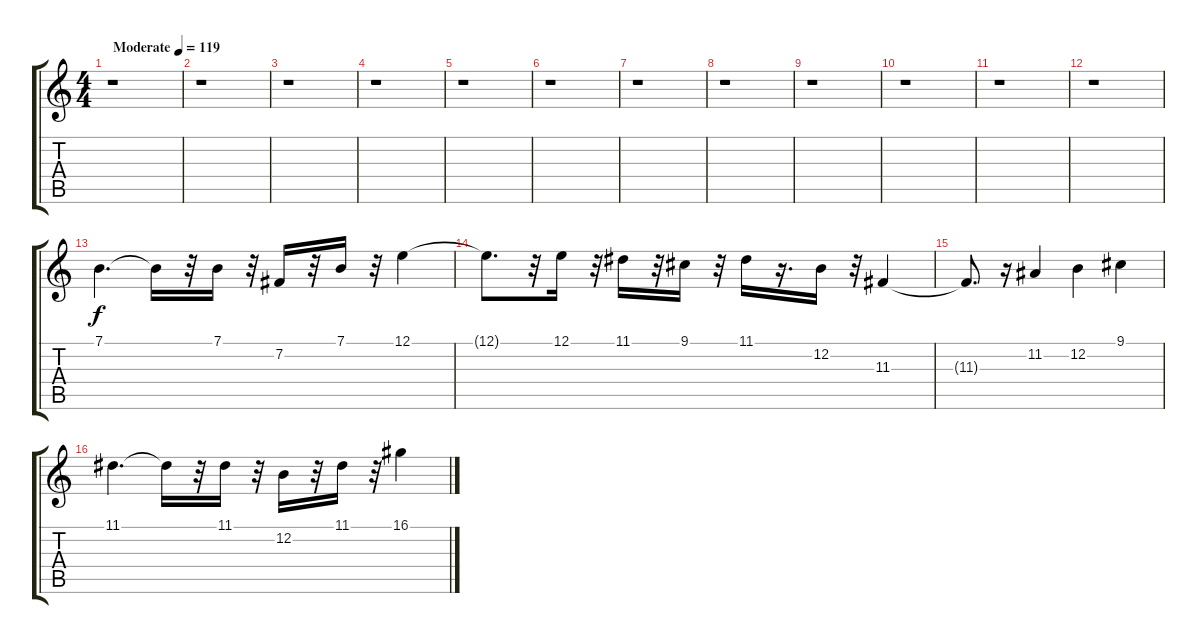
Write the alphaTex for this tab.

\track "" {instrument englishhorn}
\staff {score tabs}
\tuning (E4 B3 G3 D3 A2 E2) {hide}
\ts (4 4)
\tempo (119 "Moderate")
\clef g2
\ks c
r.1{dy f instrument englishhorn} |
r.1 |
r.1 |
r.1 |
r.1 |
r.1 |
r.1 |
r.1 |
r.1 |
r.1 |
r.1 |
r.1 |
7.1.4{d} 7.1{t}.16 r.32 7.1.16 r.32 7.2.16 r.32 7.1.16 r.32 12.1.4 |
12.1{t}.8{d} r.32 12.1.16 r.32 11.1.16 r.32 9.1.16 r.32 11.1.16 r.16{d} 12.2.16 r.32 11.3.4 |
11.3{t}.8{d} r.16 11.2.4 12.2.4 9.1.4 |
11.1.4{d} 11.1{t}.16 r.32 11.1.16 r.32 12.2.16 r.32 11.1.16 r.32 16.1.4
